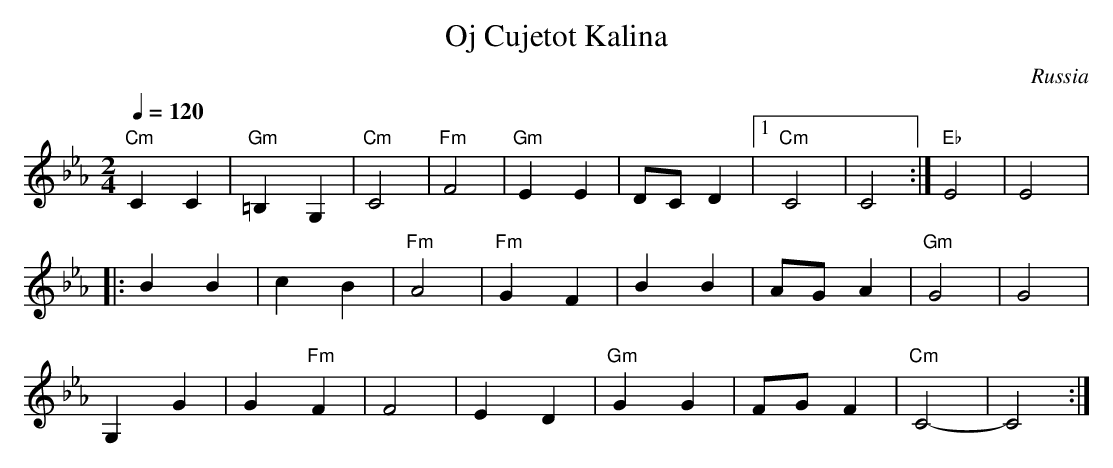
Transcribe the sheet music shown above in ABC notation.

X:1
T: Oj Cujetot Kalina
O: Russia
M: 2/4
L: 1/8
K: Cm
Q: 1/4=120
"Cm"C2C2|"Gm"=B,2G,2|"Cm"C4|"Fm"F4|"Gm"E2E2|DCD2|[1"Cm"C4|C4:|"Eb"E4|E4|:
B2B2|c2B2|"Fm"A4|"Fm"G2F2|B2B2|AGA2|"Gm"G4|G4|
G,2G2|G2"Fm"F2|F4|E2D2|"Gm"G2G2|FGF2|"Cm"C4-|C4:|
